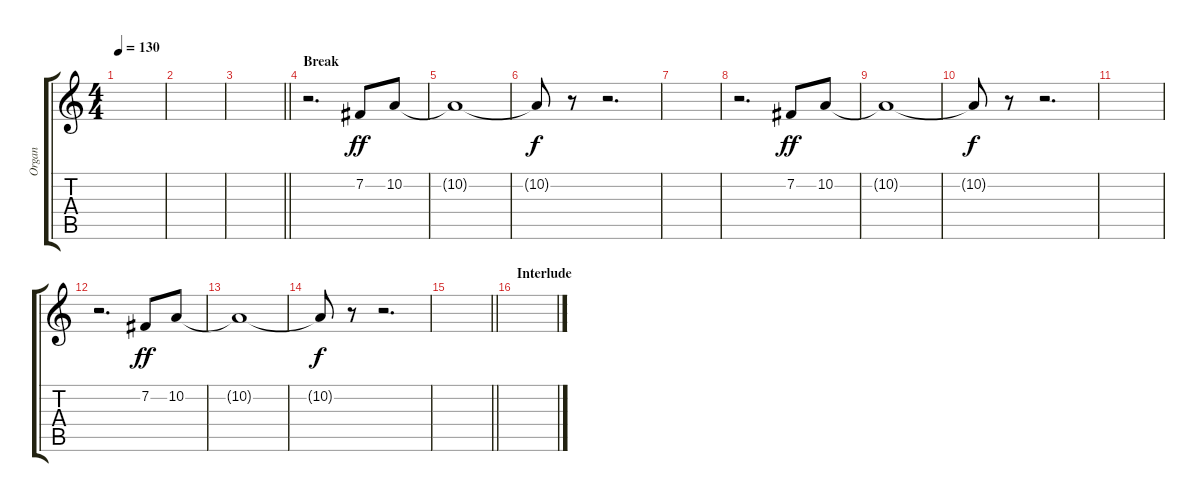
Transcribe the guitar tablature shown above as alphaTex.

\track ("Organ" "Organ") {instrument flute}
\staff {score tabs}
\tuning (E4 B3 G3 D3 A2 E2) {hide}
\ts (4 4)
\tempo 130
\clef g2
\ks c
|
|
\barLineRight lightlight
|
\section ("" "Break")
r.2{d instrument pad3polysynth} 7.2.8{dy ff} 10.2.8 |
10.2{t}.1 |
10.2{t}.8{dy f} r.8 r.2{d} |
|
r.2{d} 7.2.8{dy ff} 10.2.8 |
10.2{t}.1 |
10.2{t}.8{dy f} r.8 r.2{d} |
|
r.2{d} 7.2.8{dy ff} 10.2.8 |
10.2{t}.1 |
10.2{t}.8{dy f} r.8 r.2{d} |
\barLineRight lightlight
|
\section ("" "Interlude")
